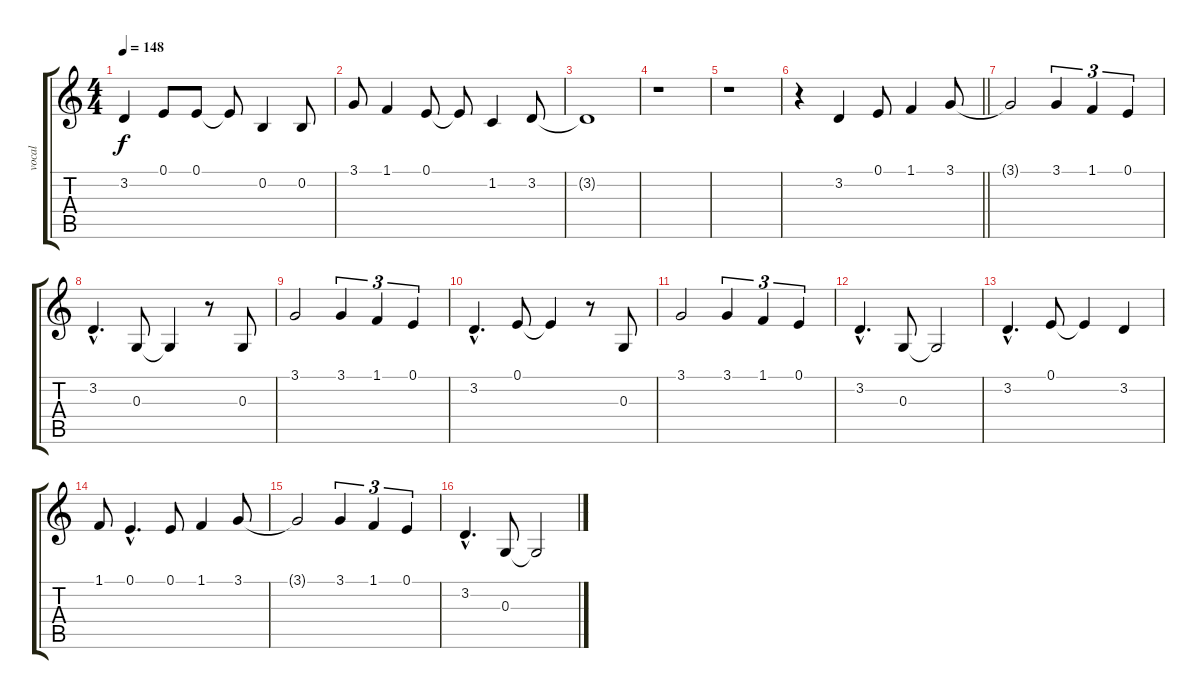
\track ("vocal" "vocal") {instrument acousticgrandpiano}
\staff {score tabs}
\tuning (E4 B3 G3 D3 A2 E2) {hide}
\ts (4 4)
\tempo 148
\clef g2
\ks c
3.2{t}.4{dy f} 0.1.8 0.1.8 0.1{t}.8 0.2.4 0.2.8 |
3.1.8 1.1.4 0.1.8 0.1{t}.8 1.2.4 3.2.8 |
3.2{t}.1 |
r.1 |
r.1 |
\barLineRight lightlight
r.4 3.2.4 0.1.8 1.1.4 3.1.8 |
3.1{t}.2 3.1.4{tu (3 2)} 1.1.4{tu (3 2)} 0.1.4{tu (3 2)} |
3.2{hac}.4{d} 0.3.8 0.3{t}.4 r.8 0.3.8 |
3.1.2 3.1.4{tu (3 2)} 1.1.4{tu (3 2)} 0.1.4{tu (3 2)} |
3.2{hac}.4{d} 0.1.8 0.1{t}.4 r.8 0.3.8 |
3.1.2 3.1.4{tu (3 2)} 1.1.4{tu (3 2)} 0.1.4{tu (3 2)} |
3.2{hac}.4{d} 0.3.8 0.3{t}.2 |
3.2{hac}.4{d} 0.1.8 0.1{t}.4 3.2.4 |
1.1.8 0.1{hac}.4{d} 0.1.8 1.1.4 3.1.8 |
3.1{t}.2 3.1.4{tu (3 2)} 1.1.4{tu (3 2)} 0.1.4{tu (3 2)} |
3.2{hac}.4{d} 0.3.8 0.3{t}.2
